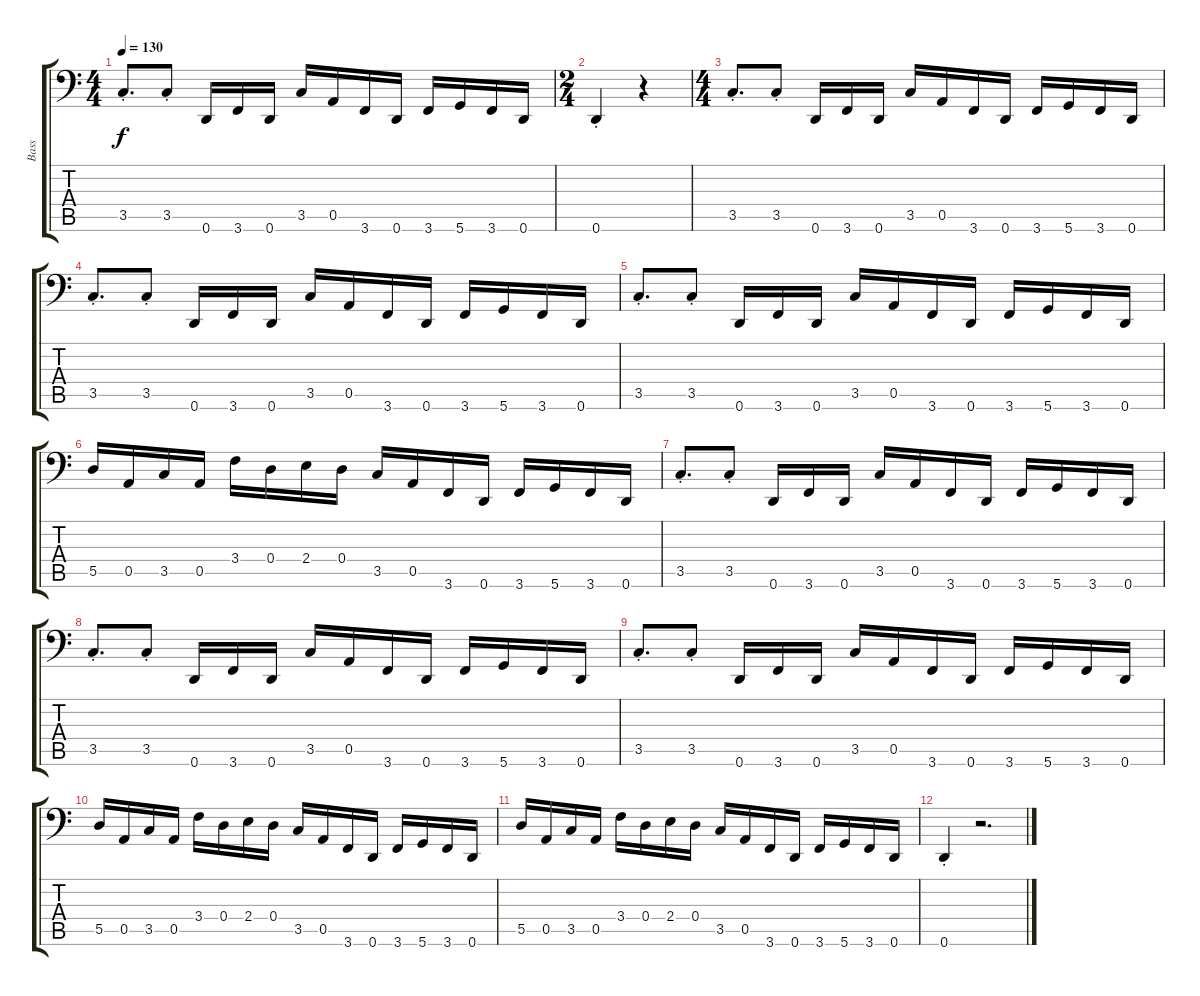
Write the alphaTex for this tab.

\track ("Bass" "Bass") {instrument electricbassfinger}
\staff {score tabs}
\tuning (E3 B2 G2 D2 A1 D1) {hide}
\ts (4 4)
\tempo 130
\clef f4
\ks c
3.5{st}.8{d dy f} 3.5{st}.8 0.6.16 3.6.16 0.6.16 3.5.16 0.5.16 3.6.16 0.6.16 3.6.16 5.6.16 3.6.16 0.6.16 |
\ts (2 4)
0.6{st}.4 r.4 |
\ts (4 4)
3.5{st}.8{d} 3.5{st}.8 0.6.16 3.6.16 0.6.16 3.5.16 0.5.16 3.6.16 0.6.16 3.6.16 5.6.16 3.6.16 0.6.16 |
3.5{st}.8{d} 3.5{st}.8 0.6.16 3.6.16 0.6.16 3.5.16 0.5.16 3.6.16 0.6.16 3.6.16 5.6.16 3.6.16 0.6.16 |
3.5{st}.8{d} 3.5{st}.8 0.6.16 3.6.16 0.6.16 3.5.16 0.5.16 3.6.16 0.6.16 3.6.16 5.6.16 3.6.16 0.6.16 |
5.5.16 0.5.16 3.5.16 0.5.16 3.4.16 0.4.16 2.4.16 0.4.16 3.5.16 0.5.16 3.6.16 0.6.16 3.6.16 5.6.16 3.6.16 0.6.16 |
3.5{st}.8{d} 3.5{st}.8 0.6.16 3.6.16 0.6.16 3.5.16 0.5.16 3.6.16 0.6.16 3.6.16 5.6.16 3.6.16 0.6.16 |
3.5{st}.8{d} 3.5{st}.8 0.6.16 3.6.16 0.6.16 3.5.16 0.5.16 3.6.16 0.6.16 3.6.16 5.6.16 3.6.16 0.6.16 |
3.5{st}.8{d} 3.5{st}.8 0.6.16 3.6.16 0.6.16 3.5.16 0.5.16 3.6.16 0.6.16 3.6.16 5.6.16 3.6.16 0.6.16 |
5.5.16 0.5.16 3.5.16 0.5.16 3.4.16 0.4.16 2.4.16 0.4.16 3.5.16 0.5.16 3.6.16 0.6.16 3.6.16 5.6.16 3.6.16 0.6.16 |
5.5.16 0.5.16 3.5.16 0.5.16 3.4.16 0.4.16 2.4.16 0.4.16 3.5.16 0.5.16 3.6.16 0.6.16 3.6.16 5.6.16 3.6.16 0.6.16 |
0.6{st}.4 r.2{d}
